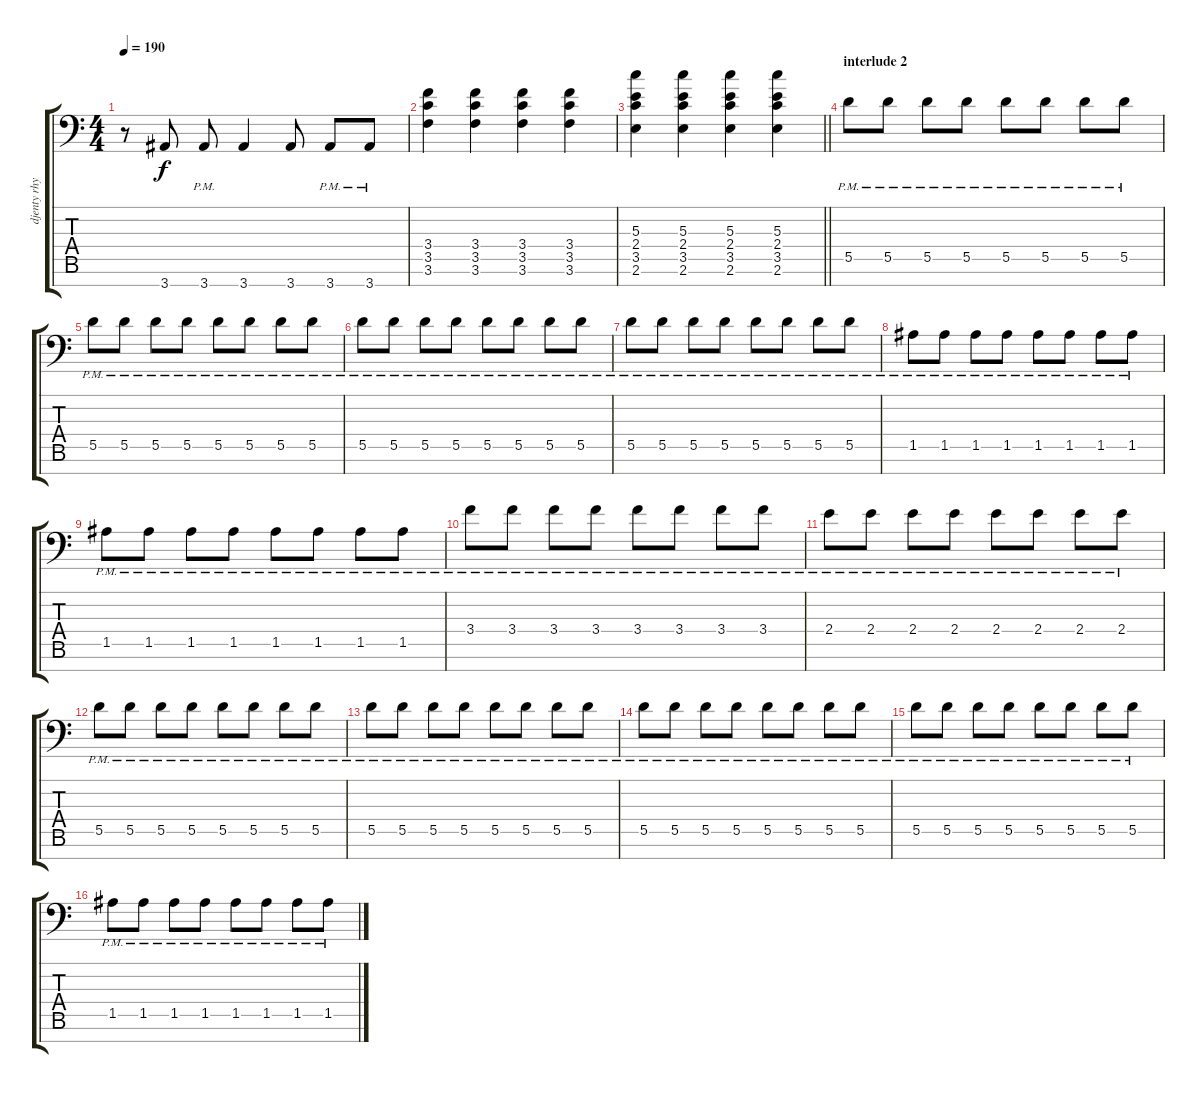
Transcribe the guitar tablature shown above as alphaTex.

\track ("djenty rhythm" "djenty rhy") {instrument distortionguitar}
\staff {score tabs}
\tuning (E4 B3 G3 D3 A2 D2 G1) {hide}
\ts (4 4)
\tempo 190
\clef f4
\ks c
r.8{dy f} 3.7.8 3.7{pm}.8 3.7.4 3.7.8 3.7{pm}.8 3.7{pm}.8 |
(3.4 3.5 3.6).4 (3.4 3.5 3.6).4 (3.4 3.5 3.6).4 (3.4 3.5 3.6).4 |
\barLineRight lightlight
(5.3 2.4 3.5 2.6).4 (5.3 2.4 3.5 2.6).4 (5.3 2.4 3.5 2.6).4 (5.3 2.4 3.5 2.6).4 |
\section ("" "interlude 2")
5.5{pm}.8 5.5{pm}.8 5.5{pm}.8 5.5{pm}.8 5.5{pm}.8 5.5{pm}.8 5.5{pm}.8 5.5{pm}.8 |
5.5{pm}.8 5.5{pm}.8 5.5{pm}.8 5.5{pm}.8 5.5{pm}.8 5.5{pm}.8 5.5{pm}.8 5.5{pm}.8 |
5.5{pm}.8 5.5{pm}.8 5.5{pm}.8 5.5{pm}.8 5.5{pm}.8 5.5{pm}.8 5.5{pm}.8 5.5{pm}.8 |
5.5{pm}.8 5.5{pm}.8 5.5{pm}.8 5.5{pm}.8 5.5{pm}.8 5.5{pm}.8 5.5{pm}.8 5.5{pm}.8 |
1.5{pm}.8 1.5{pm}.8 1.5{pm}.8 1.5{pm}.8 1.5{pm}.8 1.5{pm}.8 1.5{pm}.8 1.5{pm}.8 |
1.5{pm}.8 1.5{pm}.8 1.5{pm}.8 1.5{pm}.8 1.5{pm}.8 1.5{pm}.8 1.5{pm}.8 1.5{pm}.8 |
3.4{pm}.8 3.4{pm}.8 3.4{pm}.8 3.4{pm}.8 3.4{pm}.8 3.4{pm}.8 3.4{pm}.8 3.4{pm}.8 |
2.4{pm}.8 2.4{pm}.8 2.4{pm}.8 2.4{pm}.8 2.4{pm}.8 2.4{pm}.8 2.4{pm}.8 2.4{pm}.8 |
5.5{pm}.8 5.5{pm}.8 5.5{pm}.8 5.5{pm}.8 5.5{pm}.8 5.5{pm}.8 5.5{pm}.8 5.5{pm}.8 |
5.5{pm}.8 5.5{pm}.8 5.5{pm}.8 5.5{pm}.8 5.5{pm}.8 5.5{pm}.8 5.5{pm}.8 5.5{pm}.8 |
5.5{pm}.8 5.5{pm}.8 5.5{pm}.8 5.5{pm}.8 5.5{pm}.8 5.5{pm}.8 5.5{pm}.8 5.5{pm}.8 |
5.5{pm}.8 5.5{pm}.8 5.5{pm}.8 5.5{pm}.8 5.5{pm}.8 5.5{pm}.8 5.5{pm}.8 5.5{pm}.8 |
1.5{pm}.8 1.5{pm}.8 1.5{pm}.8 1.5{pm}.8 1.5{pm}.8 1.5{pm}.8 1.5{pm}.8 1.5{pm}.8
